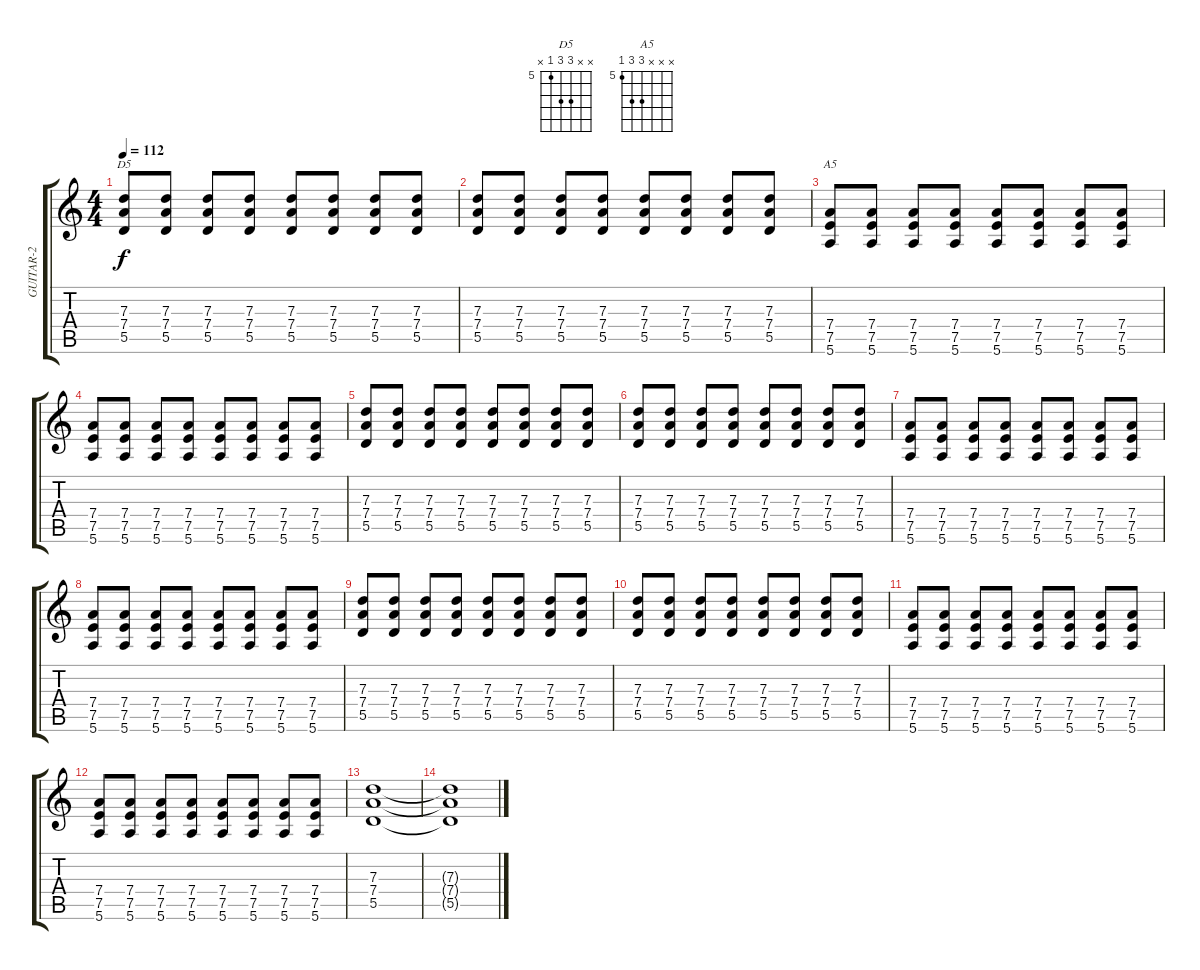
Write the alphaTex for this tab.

\track ("GUITAR-2" "GUITAR-2") {instrument overdrivenguitar}
\staff {score tabs}
\tuning (E4 B3 G3 D3 A2 E2) {hide}
\chord ("D5" x x 7 7 5 x) {firstfret 5}
\chord ("A5" x x x 7 7 5) {firstfret 5}
\ts (4 4)
\tempo 112
\clef g2
\ks c
(7.3 7.4 5.5).8{ch "D5" dy f} (7.3 7.4 5.5).8 (7.3 7.4 5.5).8 (7.3 7.4 5.5).8 (7.3 7.4 5.5).8 (7.3 7.4 5.5).8 (7.3 7.4 5.5).8 (7.3 7.4 5.5).8 |
(7.3 7.4 5.5).8 (7.3 7.4 5.5).8 (7.3 7.4 5.5).8 (7.3 7.4 5.5).8 (7.3 7.4 5.5).8 (7.3 7.4 5.5).8 (7.3 7.4 5.5).8 (7.3 7.4 5.5).8 |
(7.4 7.5 5.6).8{ch "A5"} (7.4 7.5 5.6).8 (7.4 7.5 5.6).8 (7.4 7.5 5.6).8 (7.4 7.5 5.6).8 (7.4 7.5 5.6).8 (7.4 7.5 5.6).8 (7.4 7.5 5.6).8 |
(7.4 7.5 5.6).8 (7.4 7.5 5.6).8 (7.4 7.5 5.6).8 (7.4 7.5 5.6).8 (7.4 7.5 5.6).8 (7.4 7.5 5.6).8 (7.4 7.5 5.6).8 (7.4 7.5 5.6).8 |
(7.3 7.4 5.5).8 (7.3 7.4 5.5).8 (7.3 7.4 5.5).8 (7.3 7.4 5.5).8 (7.3 7.4 5.5).8 (7.3 7.4 5.5).8 (7.3 7.4 5.5).8 (7.3 7.4 5.5).8 |
(7.3 7.4 5.5).8 (7.3 7.4 5.5).8 (7.3 7.4 5.5).8 (7.3 7.4 5.5).8 (7.3 7.4 5.5).8 (7.3 7.4 5.5).8 (7.3 7.4 5.5).8 (7.3 7.4 5.5).8 |
(7.4 7.5 5.6).8 (7.4 7.5 5.6).8 (7.4 7.5 5.6).8 (7.4 7.5 5.6).8 (7.4 7.5 5.6).8 (7.4 7.5 5.6).8 (7.4 7.5 5.6).8 (7.4 7.5 5.6).8 |
(7.4 7.5 5.6).8 (7.4 7.5 5.6).8 (7.4 7.5 5.6).8 (7.4 7.5 5.6).8 (7.4 7.5 5.6).8 (7.4 7.5 5.6).8 (7.4 7.5 5.6).8 (7.4 7.5 5.6).8 |
(7.3 7.4 5.5).8 (7.3 7.4 5.5).8 (7.3 7.4 5.5).8 (7.3 7.4 5.5).8 (7.3 7.4 5.5).8 (7.3 7.4 5.5).8 (7.3 7.4 5.5).8 (7.3 7.4 5.5).8 |
(7.3 7.4 5.5).8 (7.3 7.4 5.5).8 (7.3 7.4 5.5).8 (7.3 7.4 5.5).8 (7.3 7.4 5.5).8 (7.3 7.4 5.5).8 (7.3 7.4 5.5).8 (7.3 7.4 5.5).8 |
(7.4 7.5 5.6).8 (7.4 7.5 5.6).8 (7.4 7.5 5.6).8 (7.4 7.5 5.6).8 (7.4 7.5 5.6).8 (7.4 7.5 5.6).8 (7.4 7.5 5.6).8 (7.4 7.5 5.6).8 |
(7.4 7.5 5.6).8 (7.4 7.5 5.6).8 (7.4 7.5 5.6).8 (7.4 7.5 5.6).8 (7.4 7.5 5.6).8 (7.4 7.5 5.6).8 (7.4 7.5 5.6).8 (7.4 7.5 5.6).8 |
(7.3 7.4 5.5).1{volume 2} |
(7.3{t} 7.4{t} 5.5{t}).1
